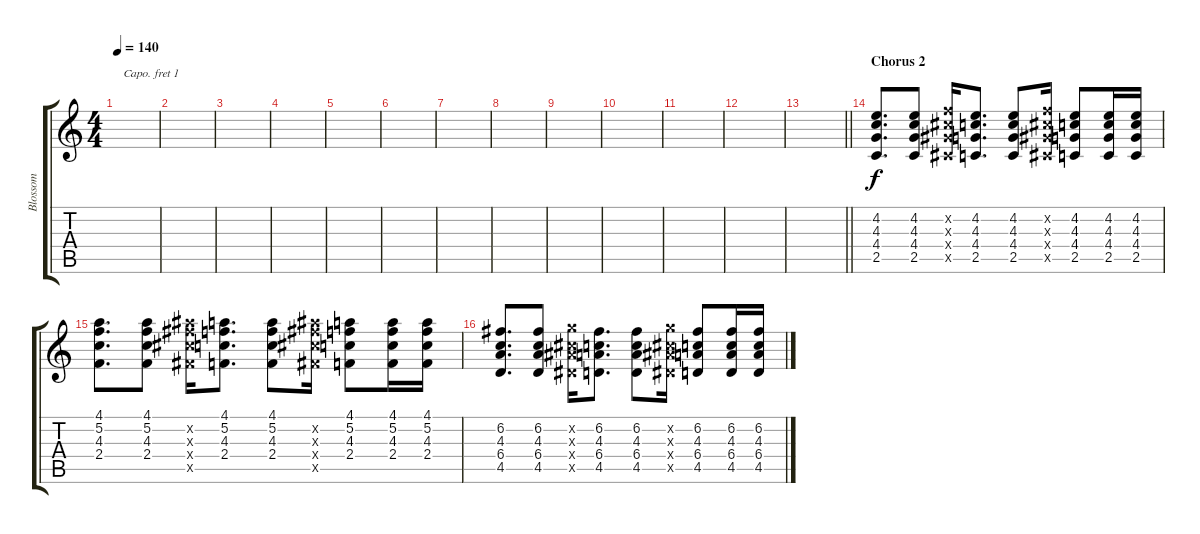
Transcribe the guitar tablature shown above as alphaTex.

\track ("Blossom" "Blossom") {instrument electricguitarclean}
\staff {score tabs}
\capo 1
\tuning (E4 B3 G3 D3 A2 E2) {hide}
\ts (4 4)
\tempo 140
\clef g2
\ks c
|
|
|
|
|
|
|
|
|
|
|
|
\barLineRight lightlight
|
\section ("" "Chorus 2")
(4.2 4.3 4.4 2.5).8{d} (4.2 4.3 4.4 2.5).8 (5.2{x} 5.3{x} 5.4{x} 3.5{x}).16 (4.2 4.3 4.4 2.5).8{d} (4.2 4.3 4.4 2.5).8 (5.2{x} 5.3{x} 5.4{x} 3.5{x}).16 (4.2 4.3 4.4 2.5).8 (4.2 4.3 4.4 2.5).16 (4.2 4.3 4.4 2.5).16 |
(4.1 5.2 4.3 2.4).8{d} (4.1 5.2 4.3 2.4).8 (10.2{x} 10.3{x} 10.4{x} 8.5{x}).16 (4.1 5.2 4.3 2.4).8{d} (4.1 5.2 4.3 2.4).8 (10.2{x} 10.3{x} 10.4{x} 8.5{x}).16 (4.1 5.2 4.3 2.4).8 (4.1 5.2 4.3 2.4).16 (4.1 5.2 4.3 2.4).16 |
(6.2 4.3 6.4 4.5).8{d} (6.2 4.3 6.4 4.5).8 (7.2{x} 5.3{x} 7.4{x} 5.5{x}).16 (6.2 4.3 6.4 4.5).8{d} (6.2 4.3 6.4 4.5).8 (7.2{x} 5.3{x} 7.4{x} 5.5{x}).16 (6.2 4.3 6.4 4.5).8 (6.2 4.3 6.4 4.5).16 (6.2 4.3 6.4 4.5).16
